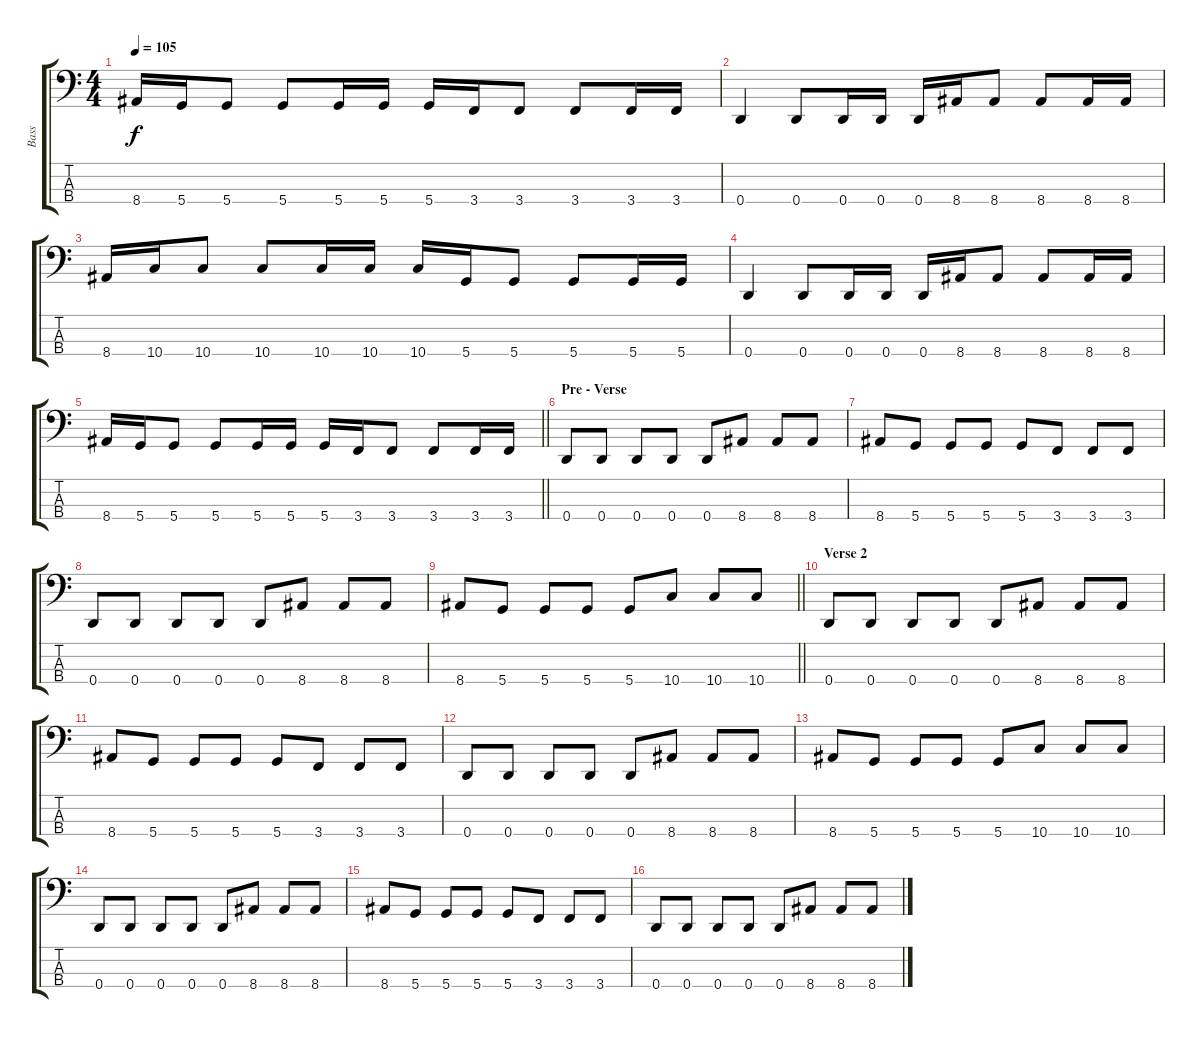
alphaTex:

\track ("Bass" "Bass") {instrument electricbassfinger}
\staff {score tabs}
\tuning (G2 D2 A1 D1) {hide}
\ts (4 4)
\tempo 105
\clef f4
\ks c
8.4.16{dy f} 5.4.16 5.4.8 5.4.8 5.4.16 5.4.16 5.4.16 3.4.16 3.4.8 3.4.8 3.4.16 3.4.16 |
0.4.4 0.4.8 0.4.16 0.4.16 0.4.16 8.4.16 8.4.8 8.4.8 8.4.16 8.4.16 |
8.4.16 10.4.16 10.4.8 10.4.8 10.4.16 10.4.16 10.4.16 5.4.16 5.4.8 5.4.8 5.4.16 5.4.16 |
0.4.4 0.4.8 0.4.16 0.4.16 0.4.16 8.4.16 8.4.8 8.4.8 8.4.16 8.4.16 |
\barLineRight lightlight
8.4.16 5.4.16 5.4.8 5.4.8 5.4.16 5.4.16 5.4.16 3.4.16 3.4.8 3.4.8 3.4.16 3.4.16 |
\section ("" "Pre - Verse")
0.4.8 0.4.8 0.4.8 0.4.8 0.4.8 8.4.8 8.4.8 8.4.8 |
8.4.8 5.4.8 5.4.8 5.4.8 5.4.8 3.4.8 3.4.8 3.4.8 |
0.4.8 0.4.8 0.4.8 0.4.8 0.4.8 8.4.8 8.4.8 8.4.8 |
\barLineRight lightlight
8.4.8 5.4.8 5.4.8 5.4.8 5.4.8 10.4.8 10.4.8 10.4.8 |
\section ("" "Verse 2")
0.4.8 0.4.8 0.4.8 0.4.8 0.4.8 8.4.8 8.4.8 8.4.8 |
8.4.8 5.4.8 5.4.8 5.4.8 5.4.8 3.4.8 3.4.8 3.4.8 |
0.4.8 0.4.8 0.4.8 0.4.8 0.4.8 8.4.8 8.4.8 8.4.8 |
8.4.8 5.4.8 5.4.8 5.4.8 5.4.8 10.4.8 10.4.8 10.4.8 |
0.4.8 0.4.8 0.4.8 0.4.8 0.4.8 8.4.8 8.4.8 8.4.8 |
8.4.8 5.4.8 5.4.8 5.4.8 5.4.8 3.4.8 3.4.8 3.4.8 |
0.4.8 0.4.8 0.4.8 0.4.8 0.4.8 8.4.8 8.4.8 8.4.8
